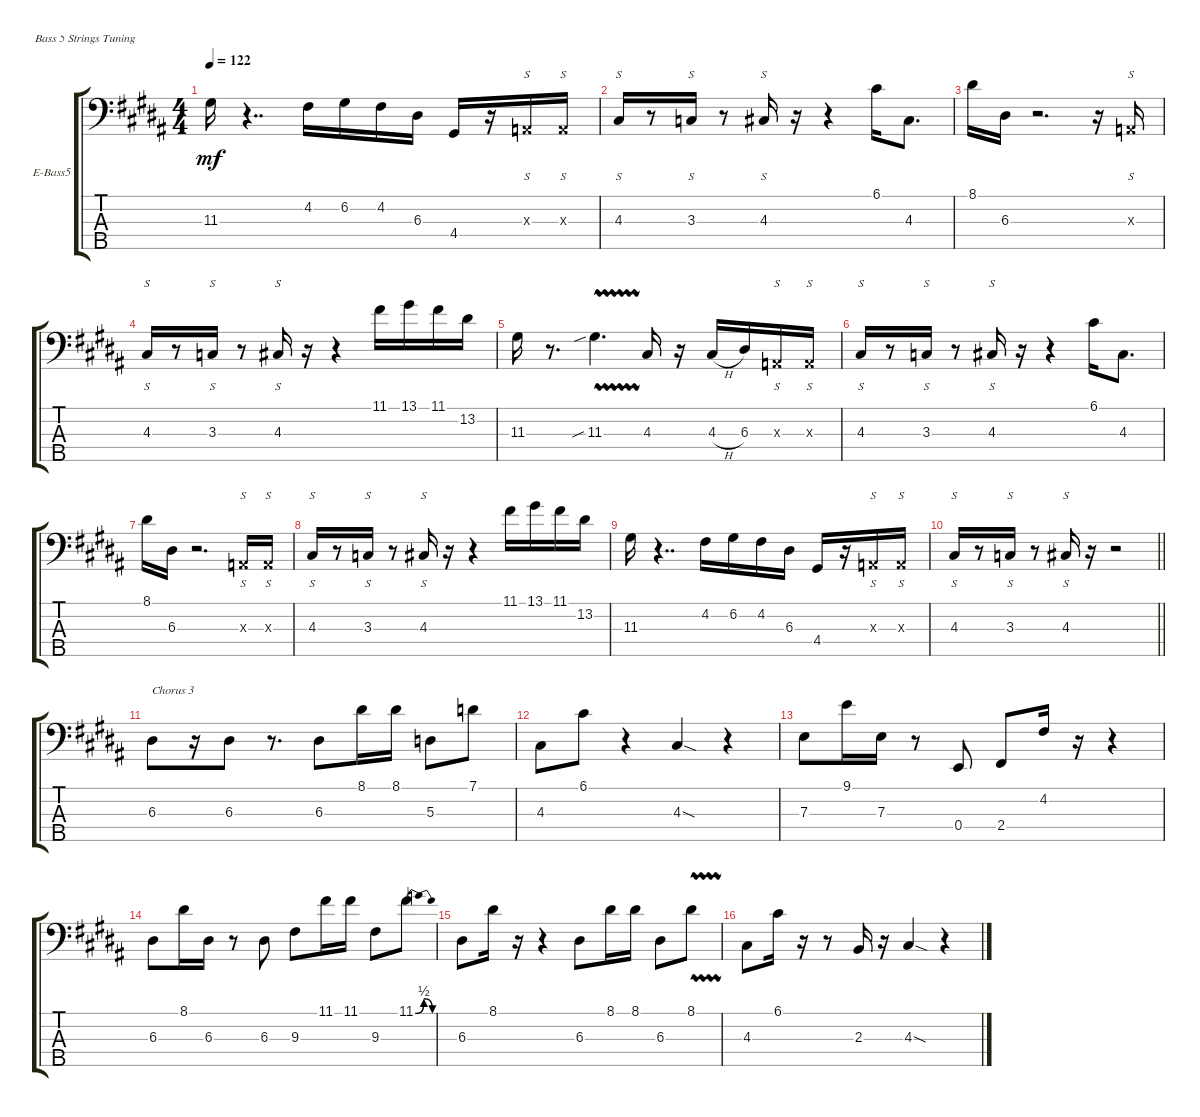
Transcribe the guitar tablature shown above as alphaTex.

\defaultSystemsLayout 4
\bracketExtendMode groupsimilarinstruments
\firstSystemTrackNameOrientation horizontal
\otherSystemsTrackNameOrientation horizontal
\track ("Electric Bass" "E-Bass5") {multiBarRest instrument electricbassfinger}
\staff {score tabs}
\tuning (G2 D2 A1 E1 B0)
\ts (4 4)
\tempo 122
\clef f4
\ks b
11.3.16{dy mf} r.4{dd} 4.2.16 6.2.16 4.2.16 6.3.16 4.4.16 r.16 0.3{x}.16{s} 0.3{x}.16{s} |
4.3.16{s} r.8 3.3.16{s} r.8 4.3.16{s} r.16 r.4 6.1.16 4.3.8{d} |
8.1.16 6.3.16 r.2{d} r.16 0.3{x}.16{s} |
4.3.16{s} r.8 3.3.16{s} r.8 4.3.16{s} r.16 r.4 11.1.16 13.1.16 11.1.16 13.2.16 |
11.3.16 r.8{d} 11.3{vw sib}.4{d} 4.3.16 r.16 4.3{h}.16 6.3.16 0.3{x}.16{s} 0.3{x}.16{s} |
4.3.16{s} r.8 3.3.16{s} r.8 4.3.16{s} r.16 r.4 6.1.16 4.3.8{d} |
8.1.16 6.3.16 r.2{d} 0.3{x}.16{s} 0.3{x}.16{s} |
4.3.16{s} r.8 3.3.16{s} r.8 4.3.16{s} r.16 r.4 11.1.16 13.1.16 11.1.16 13.2.16 |
11.3.16 r.4{dd} 4.2.16 6.2.16 4.2.16 6.3.16 4.4.16 r.16 0.3{x}.16{s} 0.3{x}.16{s} |
\barLineRight lightlight
4.3.16{s} r.8 3.3.16{s} r.8 4.3.16{s} r.16 r.2 |
6.3.8{txt "Chorus 3"} r.16 6.3.8 r.8{d} 6.3.8 8.1.16 8.1.16 5.3.8 7.1.8 |
4.3.8 6.1.8 r.4 4.3{sod}.4 r.4 |
7.3.8 9.1.16 7.3.16 r.8 0.4.8 2.4.8 4.2.16 r.16 r.4 |
6.3.8 8.1.16 6.3.16 r.8 6.3.8 9.3.8 11.1.16 11.1.16 9.3.8 11.1{be (bendrelease 0 0 10.2 2 20.4 2 30 0)}.8 |
6.3.8 8.1.16 r.16 r.4 6.3.8 8.1.16 8.1.16 6.3.8 8.1{vw}.8 |
4.3.8 6.1.16 r.16 r.8 2.3.16 r.16 4.3{sod}.4 r.4
